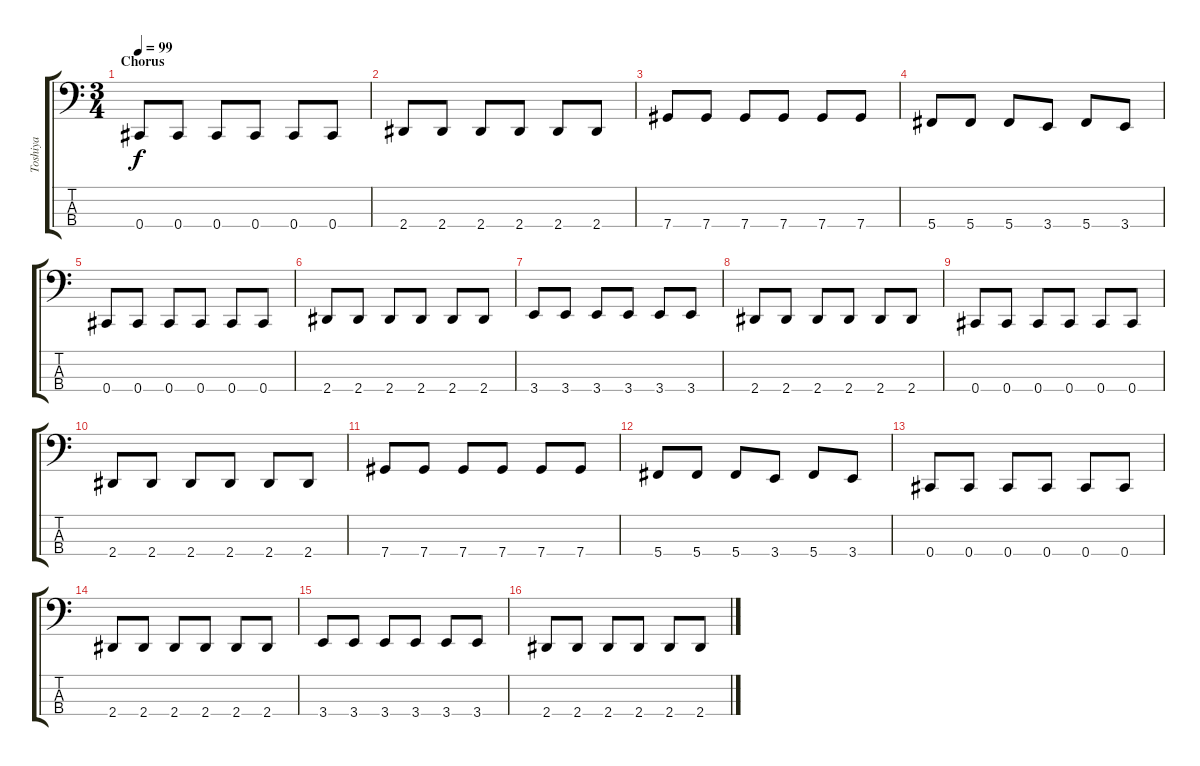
\track ("Toshiya" "Toshiya") {instrument electricbasspick}
\staff {score tabs}
\tuning (Gb2 Db2 Ab1 Db1) {hide}
\ts (3 4)
\section ("" "Chorus")
\tempo 99
\clef f4
\ks c
0.4.8{dy f} 0.4.8 0.4.8 0.4.8 0.4.8 0.4.8 |
2.4.8 2.4.8 2.4.8 2.4.8 2.4.8 2.4.8 |
7.4.8 7.4.8 7.4.8 7.4.8 7.4.8 7.4.8 |
5.4.8 5.4.8 5.4.8 3.4.8 5.4.8 3.4.8 |
0.4.8 0.4.8 0.4.8 0.4.8 0.4.8 0.4.8 |
2.4.8 2.4.8 2.4.8 2.4.8 2.4.8 2.4.8 |
3.4.8 3.4.8 3.4.8 3.4.8 3.4.8 3.4.8 |
2.4.8 2.4.8 2.4.8 2.4.8 2.4.8 2.4.8 |
0.4.8 0.4.8 0.4.8 0.4.8 0.4.8 0.4.8 |
2.4.8 2.4.8 2.4.8 2.4.8 2.4.8 2.4.8 |
7.4.8 7.4.8 7.4.8 7.4.8 7.4.8 7.4.8 |
5.4.8 5.4.8 5.4.8 3.4.8 5.4.8 3.4.8 |
0.4.8 0.4.8 0.4.8 0.4.8 0.4.8 0.4.8 |
2.4.8 2.4.8 2.4.8 2.4.8 2.4.8 2.4.8 |
3.4.8 3.4.8 3.4.8 3.4.8 3.4.8 3.4.8 |
2.4.8 2.4.8 2.4.8 2.4.8 2.4.8 2.4.8
